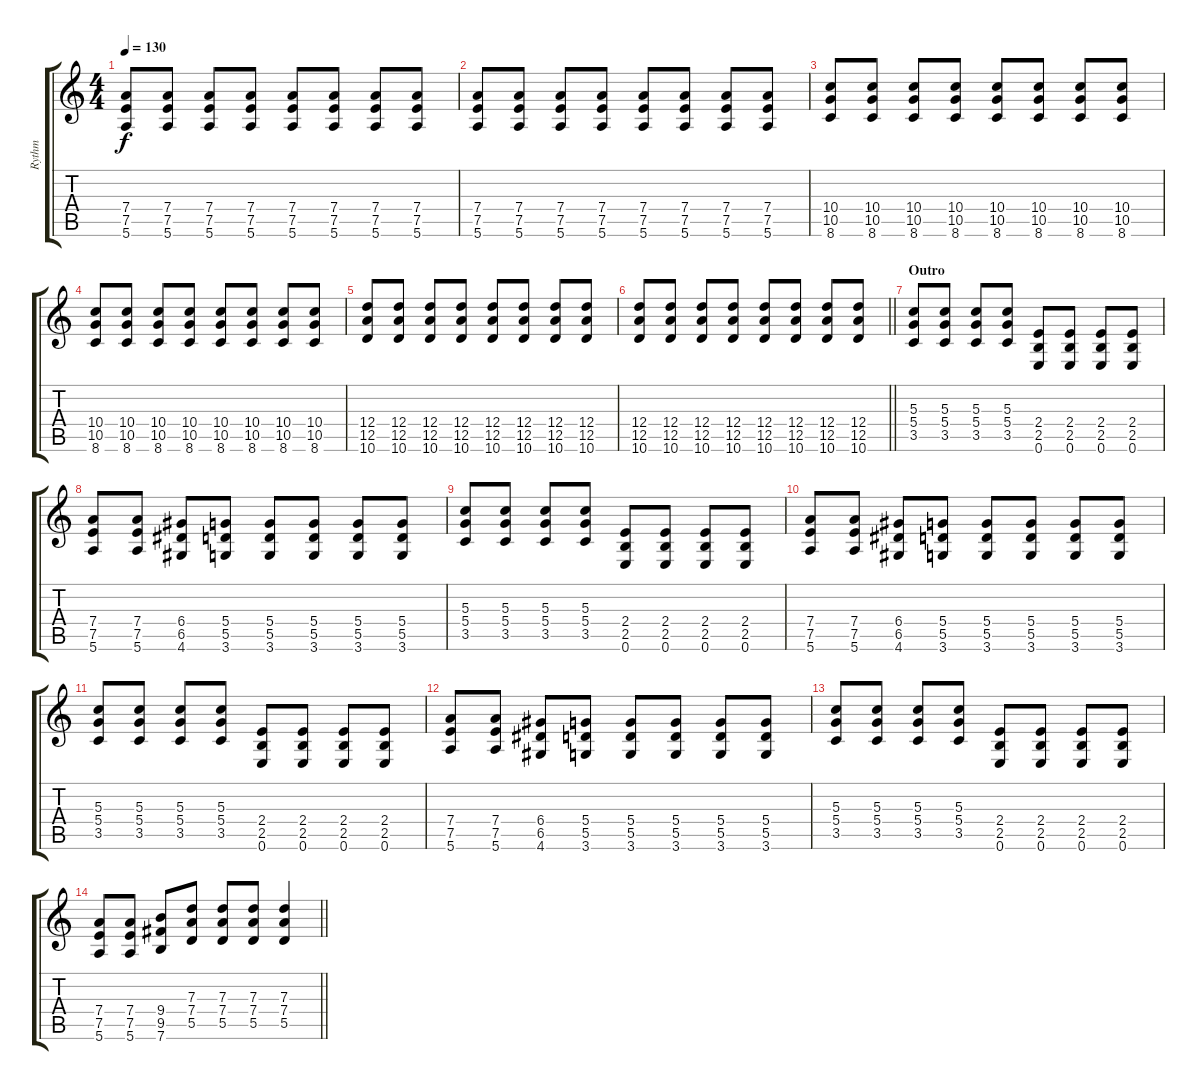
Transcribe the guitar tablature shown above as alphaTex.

\track ("Rythm" "Rythm") {instrument distortionguitar}
\staff {score tabs}
\tuning (E4 B3 G3 D3 A2 E2) {hide}
\ts (4 4)
\tempo 130
\clef g2
\ks c
(7.4 7.5 5.6).8{dy f} (7.4 7.5 5.6).8 (7.4 7.5 5.6).8 (7.4 7.5 5.6).8 (7.4 7.5 5.6).8 (7.4 7.5 5.6).8 (7.4 7.5 5.6).8 (7.4 7.5 5.6).8 |
(7.4 7.5 5.6).8 (7.4 7.5 5.6).8 (7.4 7.5 5.6).8 (7.4 7.5 5.6).8 (7.4 7.5 5.6).8 (7.4 7.5 5.6).8 (7.4 7.5 5.6).8 (7.4 7.5 5.6).8 |
(10.4 10.5 8.6).8 (10.4 10.5 8.6).8 (10.4 10.5 8.6).8 (10.4 10.5 8.6).8 (10.4 10.5 8.6).8 (10.4 10.5 8.6).8 (10.4 10.5 8.6).8 (10.4 10.5 8.6).8 |
(10.4 10.5 8.6).8 (10.4 10.5 8.6).8 (10.4 10.5 8.6).8 (10.4 10.5 8.6).8 (10.4 10.5 8.6).8 (10.4 10.5 8.6).8 (10.4 10.5 8.6).8 (10.4 10.5 8.6).8 |
(12.4 12.5 10.6).8 (12.4 12.5 10.6).8 (12.4 12.5 10.6).8 (12.4 12.5 10.6).8 (12.4 12.5 10.6).8 (12.4 12.5 10.6).8 (12.4 12.5 10.6).8 (12.4 12.5 10.6).8 |
\barLineRight lightlight
(12.4 12.5 10.6).8 (12.4 12.5 10.6).8 (12.4 12.5 10.6).8 (12.4 12.5 10.6).8 (12.4 12.5 10.6).8 (12.4 12.5 10.6).8 (12.4 12.5 10.6).8 (12.4 12.5 10.6).8 |
\section ("" "Outro")
(5.3 5.4 3.5).8{volume 13} (5.3 5.4 3.5).8 (5.3 5.4 3.5).8 (5.3 5.4 3.5).8 (2.4 2.5 0.6).8 (2.4 2.5 0.6).8 (2.4 2.5 0.6).8 (2.4 2.5 0.6).8 |
(7.4 7.5 5.6).8 (7.4 7.5 5.6).8 (6.4 6.5 4.6).8 (5.4 5.5 3.6).8 (5.4 5.5 3.6).8 (5.4 5.5 3.6).8 (5.4 5.5 3.6).8 (5.4 5.5 3.6).8 |
(5.3 5.4 3.5).8 (5.3 5.4 3.5).8 (5.3 5.4 3.5).8 (5.3 5.4 3.5).8 (2.4 2.5 0.6).8 (2.4 2.5 0.6).8 (2.4 2.5 0.6).8 (2.4 2.5 0.6).8 |
(7.4 7.5 5.6).8 (7.4 7.5 5.6).8 (6.4 6.5 4.6).8 (5.4 5.5 3.6).8 (5.4 5.5 3.6).8 (5.4 5.5 3.6).8 (5.4 5.5 3.6).8 (5.4 5.5 3.6).8 |
(5.3 5.4 3.5).8 (5.3 5.4 3.5).8 (5.3 5.4 3.5).8 (5.3 5.4 3.5).8 (2.4 2.5 0.6).8 (2.4 2.5 0.6).8 (2.4 2.5 0.6).8 (2.4 2.5 0.6).8 |
(7.4 7.5 5.6).8 (7.4 7.5 5.6).8 (6.4 6.5 4.6).8 (5.4 5.5 3.6).8 (5.4 5.5 3.6).8 (5.4 5.5 3.6).8 (5.4 5.5 3.6).8 (5.4 5.5 3.6).8 |
(5.3 5.4 3.5).8 (5.3 5.4 3.5).8 (5.3 5.4 3.5).8 (5.3 5.4 3.5).8 (2.4 2.5 0.6).8 (2.4 2.5 0.6).8 (2.4 2.5 0.6).8 (2.4 2.5 0.6).8 |
\barLineRight lightlight
(7.4 7.5 5.6).8 (7.4 7.5 5.6).8 (9.4 9.5 7.6).8 (7.3 7.4 5.5).8 (7.3 7.4 5.5).8 (7.3 7.4 5.5).8 (7.3 7.4 5.5).4
